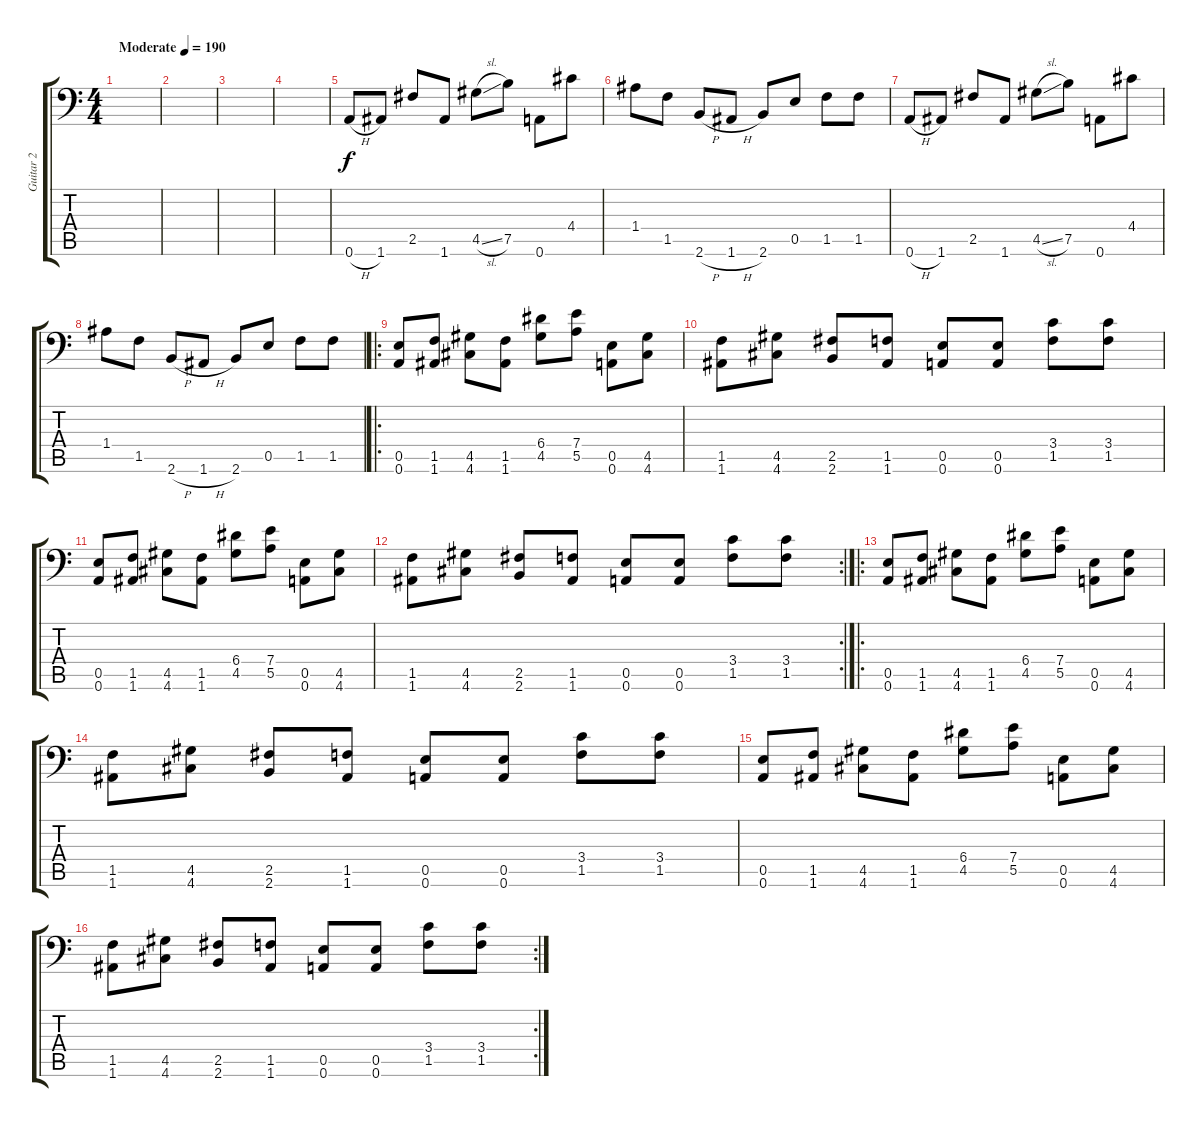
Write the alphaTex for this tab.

\track ("Guitar 2" "Guitar 2") {instrument distortionguitar}
\staff {score tabs}
\tuning (B3 Gb3 D3 A2 E2 A1) {hide}
\ts (4 4)
\tempo (190 "Moderate")
\clef f4
\ks c
|
|
|
|
0.6{h}.8 1.6.8 2.5.8 1.6.8 4.5{sl}.8 7.5.8 0.6.8 4.4.8 |
1.4.8 1.5.8 2.6{h}.8 1.6{h}.8 2.6.8 0.5.8 1.5.8 1.5.8 |
0.6{h}.8 1.6.8 2.5.8 1.6.8 4.5{sl}.8 7.5.8 0.6.8 4.4.8 |
1.4.8 1.5.8 2.6{h}.8 1.6{h}.8 2.6.8 0.5.8 1.5.8 1.5.8 |
\ro
(0.5 0.6).8 (1.5 1.6).8 (4.5 4.6).8 (1.5 1.6).8 (6.4 4.5).8 (7.4 5.5).8 (0.5 0.6).8 (4.5 4.6).8 |
(1.5 1.6).8 (4.5 4.6).8 (2.5 2.6).8 (1.5 1.6).8 (0.5 0.6).8 (0.5 0.6).8 (3.4 1.5).8 (3.4 1.5).8 |
(0.5 0.6).8 (1.5 1.6).8 (4.5 4.6).8 (1.5 1.6).8 (6.4 4.5).8 (7.4 5.5).8 (0.5 0.6).8 (4.5 4.6).8 |
\rc 2
(1.5 1.6).8 (4.5 4.6).8 (2.5 2.6).8 (1.5 1.6).8 (0.5 0.6).8 (0.5 0.6).8 (3.4 1.5).8 (3.4 1.5).8 |
\ro
(0.5 0.6).8 (1.5 1.6).8 (4.5 4.6).8 (1.5 1.6).8 (6.4 4.5).8 (7.4 5.5).8 (0.5 0.6).8 (4.5 4.6).8 |
(1.5 1.6).8 (4.5 4.6).8 (2.5 2.6).8 (1.5 1.6).8 (0.5 0.6).8 (0.5 0.6).8 (3.4 1.5).8 (3.4 1.5).8 |
(0.5 0.6).8 (1.5 1.6).8 (4.5 4.6).8 (1.5 1.6).8 (6.4 4.5).8 (7.4 5.5).8 (0.5 0.6).8 (4.5 4.6).8 |
\rc 2
(1.5 1.6).8 (4.5 4.6).8 (2.5 2.6).8 (1.5 1.6).8 (0.5 0.6).8 (0.5 0.6).8 (3.4 1.5).8 (3.4 1.5).8
